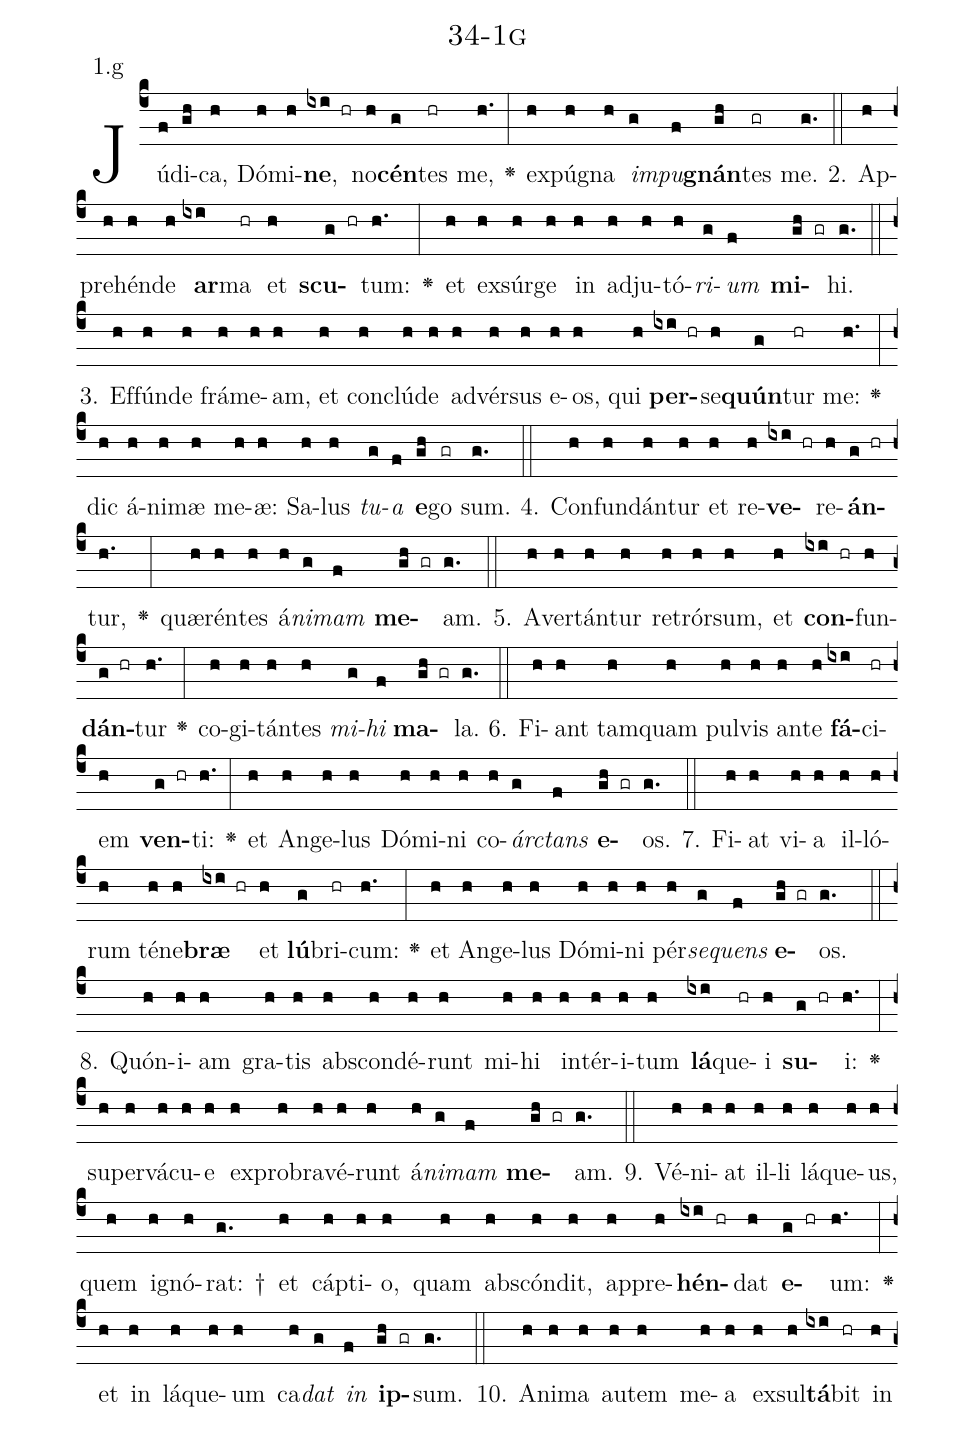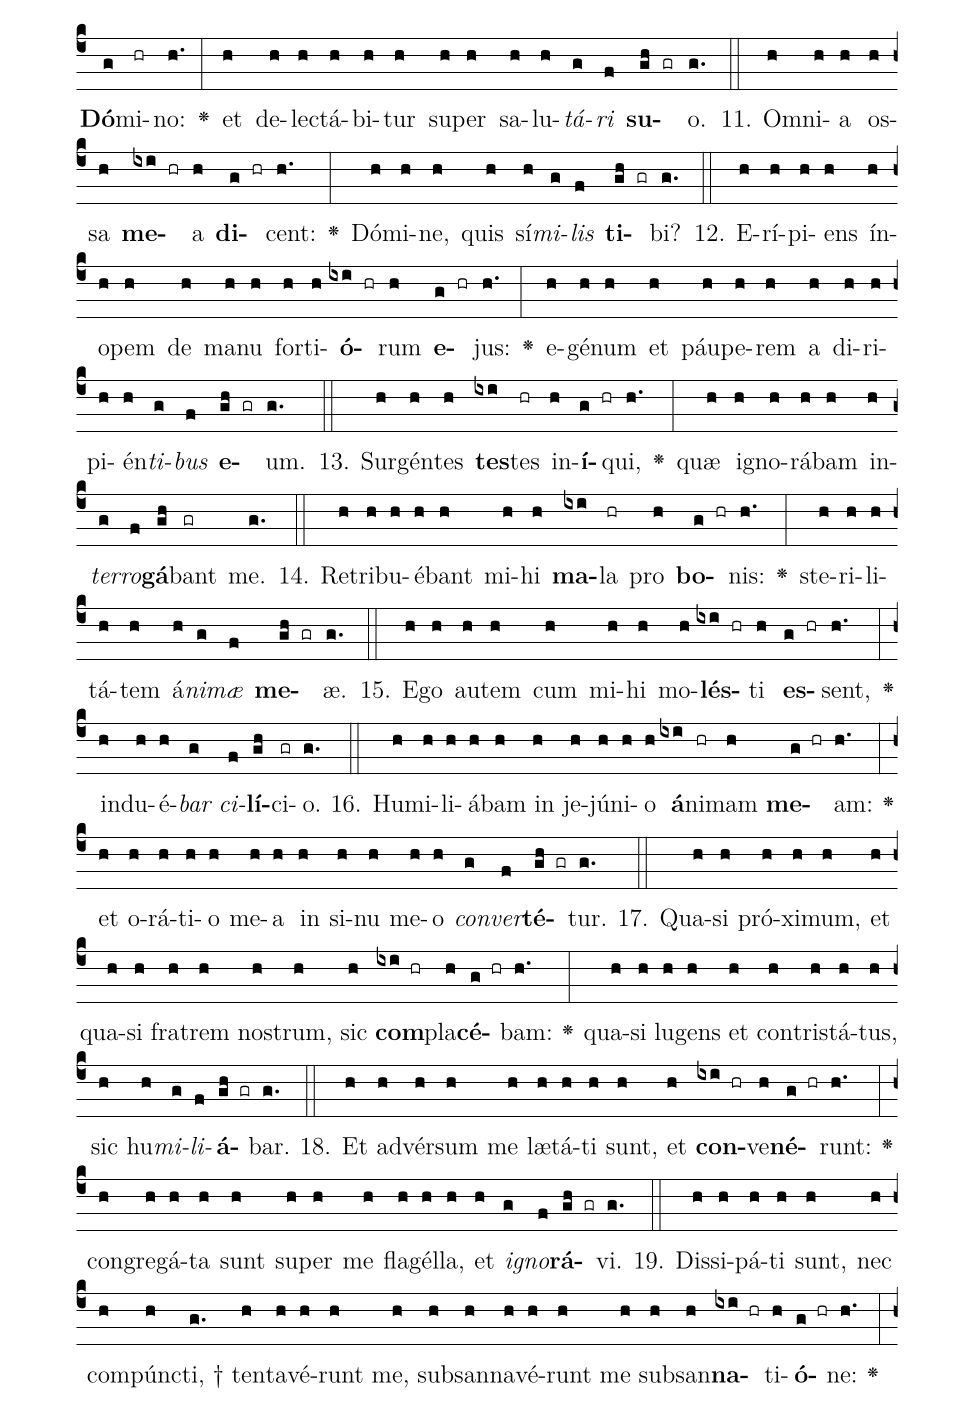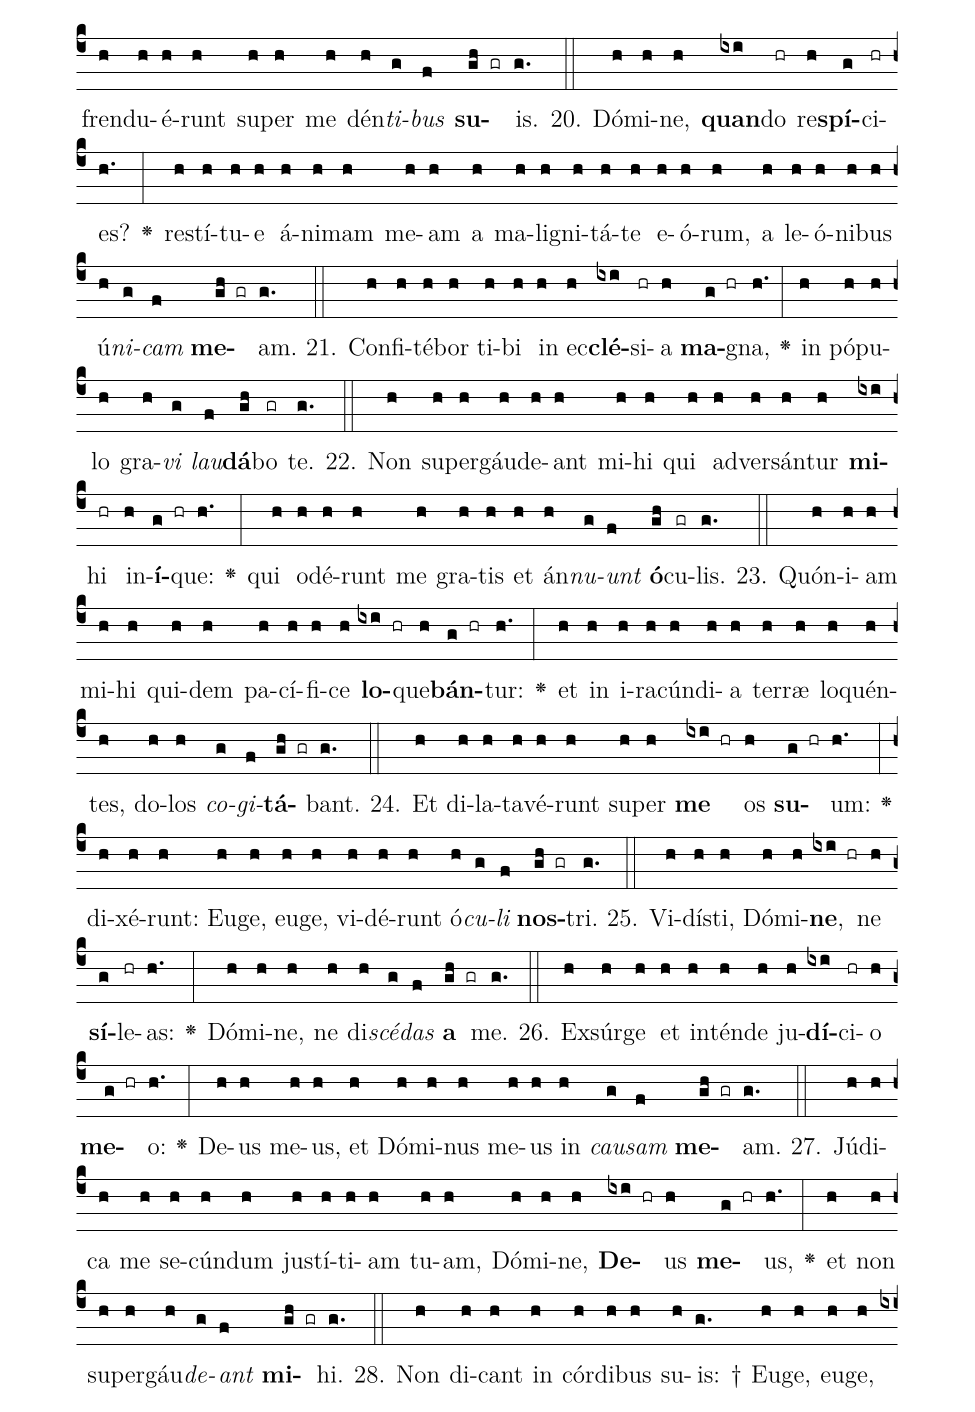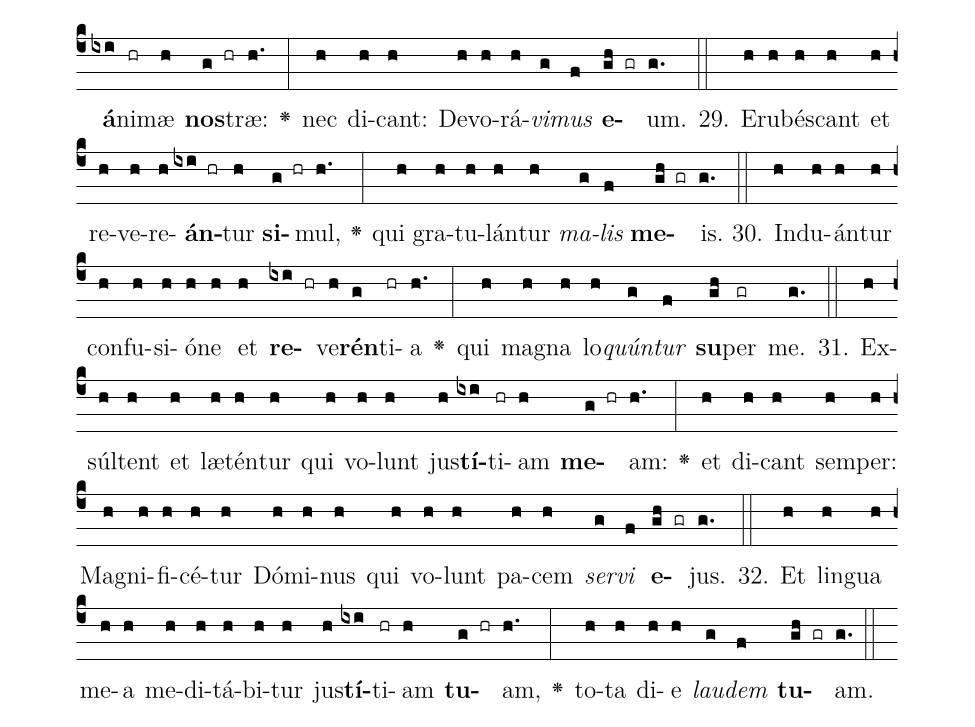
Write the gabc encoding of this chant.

name: 34-1g;
annotation: 1.g;
%%
(c4)Jú(f)di(gh)ca,(h) Dó(h)mi(h)<b>ne</b>,(ixi hr) no(h)<b>cén</b>(g)tes(hr) me,(h.) <v>\greheightstar</v>(:) ex(h)pú(h)gna(h) <i>im</i>(g)<i>pu</i>(f)<b>gnán</b>(gh)tes(gr) me.(g.) (::)
2. Ap(h)pre(h)hén(h)de(h) <b>ar</b>(ixi)ma(hr) et(h) <b>scu</b>(g hr)tum:(h.) <v>\greheightstar</v>(:) et(h) ex(h)súr(h)ge(h) in(h) ad(h)ju(h)tó(h)<i>ri</i>(g)<i>um</i>(f) <b>mi</b>(gh gr)hi.(g.) (::)
3. Ef(h)fún(h)de(h) frá(h)me(h)am,(h) et(h) con(h)clú(h)de(h) ad(h)vér(h)sus(h) e(h)os,(h) qui(h) <b>per</b>(ixi hr)se(h)<b>quún</b>(g)tur(hr) me:(h.) <v>\greheightstar</v>(:) dic(h) á(h)ni(h)mæ(h) me(h)æ:(h) Sa(h)lus(h) <i>tu</i>(g)<i>a</i>(f) <b>e</b>(gh)go(gr) sum.(g.) (::)
4. Con(h)fun(h)dán(h)tur(h) et(h) re(h)<b>ve</b>(ixi hr)re(h)<b>án</b>(g hr)tur,(h.) <v>\greheightstar</v>(:) quæ(h)rén(h)tes(h) á(h)<i>ni</i>(g)<i>mam</i>(f) <b>me</b>(gh gr)am.(g.) (::)
5. A(h)ver(h)tán(h)tur(h) re(h)trór(h)sum,(h) et(h) <b>con</b>(ixi hr)fun(h)<b>dán</b>(g hr)tur(h.) <v>\greheightstar</v>(:) co(h)gi(h)tán(h)tes(h) <i>mi</i>(g)<i>hi</i>(f) <b>ma</b>(gh gr)la.(g.) (::)
6. Fi(h)ant(h) tam(h)quam(h) pul(h)vis(h) an(h)te(h) <b>fá</b>(ixi)ci(hr)em(h) <b>ven</b>(g hr)ti:(h.) <v>\greheightstar</v>(:) et(h) An(h)ge(h)lus(h) Dó(h)mi(h)ni(h) co(h)<i>árc</i>(g)<i>tans</i>(f) <b>e</b>(gh gr)os.(g.) (::)
7. Fi(h)at(h) vi(h)a(h) il(h)ló(h)rum(h) té(h)ne(h)<b>bræ</b>(ixi hr) et(h) <b>lú</b>(g)bri(hr)cum:(h.) <v>\greheightstar</v>(:) et(h) An(h)ge(h)lus(h) Dó(h)mi(h)ni(h) pér(h)<i>se</i>(g)<i>quens</i>(f) <b>e</b>(gh gr)os.(g.) (::)
8. Quón(h)i(h)am(h) gra(h)tis(h) abs(h)con(h)dé(h)runt(h) mi(h)hi(h) in(h)tér(h)i(h)tum(h) <b>lá</b>(ixi)que(hr)i(h) <b>su</b>(g hr)i:(h.) <v>\greheightstar</v>(:) su(h)per(h)vá(h)cu(h)e(h) ex(h)pro(h)bra(h)vé(h)runt(h) á(h)<i>ni</i>(g)<i>mam</i>(f) <b>me</b>(gh gr)am.(g.) (::)
9. Vé(h)ni(h)at(h) il(h)li(h) lá(h)que(h)us,(h) quem(h) i(h)gnó(h)rat: †(g.) et(h) cáp(h)ti(h)o,(h) quam(h) abs(h)cón(h)dit,(h) ap(h)pre(h)<b>hén</b>(ixi hr)dat(h) <b>e</b>(g hr)um:(h.) <v>\greheightstar</v>(:) et(h) in(h) lá(h)que(h)um(h) ca(h)<i>dat</i>(g) <i>in</i>(f) <b>ip</b>(gh gr)sum.(g.) (::)
10. A(h)ni(h)ma(h) au(h)tem(h) me(h)a(h) ex(h)sul(h)<b>tá</b>(ixi)bit(hr) in(h) <b>Dó</b>(g)mi(hr)no:(h.) <v>\greheightstar</v>(:) et(h) de(h)lec(h)tá(h)bi(h)tur(h) su(h)per(h) sa(h)lu(h)<i>tá</i>(g)<i>ri</i>(f) <b>su</b>(gh gr)o.(g.) (::)
11. Om(h)ni(h)a(h) os(h)sa(h) <b>me</b>(ixi hr)a(h) <b>di</b>(g hr)cent:(h.) <v>\greheightstar</v>(:) Dó(h)mi(h)ne,(h) quis(h) sí(h)<i>mi</i>(g)<i>lis</i>(f) <b>ti</b>(gh gr)bi?(g.) (::)
12. E(h)rí(h)pi(h)ens(h) ín(h)o(h)pem(h) de(h) ma(h)nu(h) for(h)ti(h)<b>ó</b>(ixi hr)rum(h) <b>e</b>(g hr)jus:(h.) <v>\greheightstar</v>(:) e(h)gé(h)num(h) et(h) páu(h)pe(h)rem(h) a(h) di(h)ri(h)pi(h)én(h)<i>ti</i>(g)<i>bus</i>(f) <b>e</b>(gh gr)um.(g.) (::)
13. Sur(h)gén(h)tes(h) <b>tes</b>(ixi)tes(hr) in(h)<b>í</b>(g hr)qui,(h.) <v>\greheightstar</v>(:) quæ(h) i(h)gno(h)rá(h)bam(h) in(h)<i>ter</i>(g)<i>ro</i>(f)<b>gá</b>(gh)bant(gr) me.(g.) (::)
14. Re(h)tri(h)bu(h)é(h)bant(h) mi(h)hi(h) <b>ma</b>(ixi)la(hr) pro(h) <b>bo</b>(g hr)nis:(h.) <v>\greheightstar</v>(:) ste(h)ri(h)li(h)tá(h)tem(h) á(h)<i>ni</i>(g)<i>mæ</i>(f) <b>me</b>(gh gr)æ.(g.) (::)
15. E(h)go(h) au(h)tem(h) cum(h) mi(h)hi(h) mo(h)<b>lés</b>(ixi hr)ti(h) <b>es</b>(g hr)sent,(h.) <v>\greheightstar</v>(:) ind(h)u(h)é(h)<i>bar</i>(g) <i>ci</i>(f)<b>lí</b>(gh)ci(gr)o.(g.) (::)
16. Hu(h)mi(h)li(h)á(h)bam(h) in(h) je(h)jú(h)ni(h)o(h) <b>á</b>(ixi)ni(hr)mam(h) <b>me</b>(g hr)am:(h.) <v>\greheightstar</v>(:) et(h) o(h)rá(h)ti(h)o(h) me(h)a(h) in(h) si(h)nu(h) me(h)o(h) <i>con</i>(g)<i>ver</i>(f)<b>té</b>(gh gr)tur.(g.) (::)
17. Qua(h)si(h) pró(h)xi(h)mum,(h) et(h) qua(h)si(h) fra(h)trem(h) nos(h)trum,(h) sic(h) <b>com</b>(ixi hr)pla(h)<b>cé</b>(g hr)bam:(h.) <v>\greheightstar</v>(:) qua(h)si(h) lu(h)gens(h) et(h) con(h)tris(h)tá(h)tus,(h) sic(h) hu(h)<i>mi</i>(g)<i>li</i>(f)<b>á</b>(gh gr)bar.(g.) (::)
18. Et(h) ad(h)vér(h)sum(h) me(h) læ(h)tá(h)ti(h) sunt,(h) et(h) <b>con</b>(ixi hr)ve(h)<b>né</b>(g hr)runt:(h.) <v>\greheightstar</v>(:) con(h)gre(h)gá(h)ta(h) sunt(h) su(h)per(h) me(h) fla(h)gél(h)la,(h) et(h) <i>i</i>(g)<i>gno</i>(f)<b>rá</b>(gh gr)vi.(g.) (::)
19. Dis(h)si(h)pá(h)ti(h) sunt,(h) nec(h) com(h)púnc(h)ti, †(g.) ten(h)ta(h)vé(h)runt(h) me,(h) sub(h)san(h)na(h)vé(h)runt(h) me(h) sub(h)san(h)<b>na</b>(ixi hr)ti(h)<b>ó</b>(g hr)ne:(h.) <v>\greheightstar</v>(:) fren(h)du(h)é(h)runt(h) su(h)per(h) me(h) dén(h)<i>ti</i>(g)<i>bus</i>(f) <b>su</b>(gh gr)is.(g.) (::)
20. Dó(h)mi(h)ne,(h) <b>quan</b>(ixi)do(hr) re(h)<b>spí</b>(g)ci(hr)es?(h.) <v>\greheightstar</v>(:) re(h)stí(h)tu(h)e(h) á(h)ni(h)mam(h) me(h)am(h) a(h) ma(h)li(h)gni(h)tá(h)te(h) e(h)ó(h)rum,(h) a(h) le(h)ó(h)ni(h)bus(h) ú(h)<i>ni</i>(g)<i>cam</i>(f) <b>me</b>(gh gr)am.(g.) (::)
21. Con(h)fi(h)té(h)bor(h) ti(h)bi(h) in(h) ec(h)<b>clé</b>(ixi)si(hr)a(h) <b>ma</b>(g hr)gna,(h.) <v>\greheightstar</v>(:) in(h) pó(h)pu(h)lo(h) gra(h)<i>vi</i>(g) <i>lau</i>(f)<b>dá</b>(gh)bo(gr) te.(g.) (::)
22. Non(h) su(h)per(h)gáu(h)de(h)ant(h) mi(h)hi(h) qui(h) ad(h)ver(h)sán(h)tur(h) <b>mi</b>(ixi)hi(hr) in(h)<b>í</b>(g hr)que:(h.) <v>\greheightstar</v>(:) qui(h) o(h)dé(h)runt(h) me(h) gra(h)tis(h) et(h) án(h)<i>nu</i>(g)<i>unt</i>(f) <b>ó</b>(gh)cu(gr)lis.(g.) (::)
23. Quón(h)i(h)am(h) mi(h)hi(h) qui(h)dem(h) pa(h)cí(h)fi(h)ce(h) <b>lo</b>(ixi hr)que(h)<b>bán</b>(g hr)tur:(h.) <v>\greheightstar</v>(:) et(h) in(h) i(h)ra(h)cún(h)di(h)a(h) ter(h)ræ(h) lo(h)quén(h)tes,(h) do(h)los(h) <i>co</i>(g)<i>gi</i>(f)<b>tá</b>(gh gr)bant.(g.) (::)
24. Et(h) di(h)la(h)ta(h)vé(h)runt(h) su(h)per(h) <b>me</b>(ixi hr) os(h) <b>su</b>(g hr)um:(h.) <v>\greheightstar</v>(:) di(h)xé(h)runt:(h) Eu(h)ge,(h) eu(h)ge,(h) vi(h)dé(h)runt(h) ó(h)<i>cu</i>(g)<i>li</i>(f) <b>nos</b>(gh gr)tri.(g.) (::)
25. Vi(h)dís(h)ti,(h) Dó(h)mi(h)<b>ne</b>,(ixi hr) ne(h) <b>sí</b>(g)le(hr)as:(h.) <v>\greheightstar</v>(:) Dó(h)mi(h)ne,(h) ne(h) di(h)<i>scé</i>(g)<i>das</i>(f) <b>a</b>(gh gr) me.(g.) (::)
26. Ex(h)súr(h)ge(h) et(h) in(h)tén(h)de(h) ju(h)<b>dí</b>(ixi)ci(hr)o(h) <b>me</b>(g hr)o:(h.) <v>\greheightstar</v>(:) De(h)us(h) me(h)us,(h) et(h) Dó(h)mi(h)nus(h) me(h)us(h) in(h) <i>cau</i>(g)<i>sam</i>(f) <b>me</b>(gh gr)am.(g.) (::)
27. Jú(h)di(h)ca(h) me(h) se(h)cún(h)dum(h) jus(h)tí(h)ti(h)am(h) tu(h)am,(h) Dó(h)mi(h)ne,(h) <b>De</b>(ixi hr)us(h) <b>me</b>(g hr)us,(h.) <v>\greheightstar</v>(:) et(h) non(h) su(h)per(h)gáu(h)<i>de</i>(g)<i>ant</i>(f) <b>mi</b>(gh gr)hi.(g.) (::)
28. Non(h) di(h)cant(h) in(h) cór(h)di(h)bus(h) su(h)is: †(g.) Eu(h)ge,(h) eu(h)ge,(h) <b>á</b>(ixi)ni(hr)mæ(h) <b>nos</b>(g hr)træ:(h.) <v>\greheightstar</v>(:) nec(h) di(h)cant:(h) De(h)vo(h)rá(h)<i>vi</i>(g)<i>mus</i>(f) <b>e</b>(gh gr)um.(g.) (::)
29. E(h)ru(h)bés(h)cant(h) et(h) re(h)ve(h)re(h)<b>án</b>(ixi hr)tur(h) <b>si</b>(g hr)mul,(h.) <v>\greheightstar</v>(:) qui(h) gra(h)tu(h)lán(h)tur(h) <i>ma</i>(g)<i>lis</i>(f) <b>me</b>(gh gr)is.(g.) (::)
30. Ind(h)u(h)án(h)tur(h) con(h)fu(h)si(h)ó(h)ne(h) et(h) <b>re</b>(ixi hr)ve(h)<b>rén</b>(g)ti(hr)a(h.) <v>\greheightstar</v>(:) qui(h) ma(h)gna(h) lo(h)<i>quún</i>(g)<i>tur</i>(f) <b>su</b>(gh)per(gr) me.(g.) (::)
31. Ex(h)súl(h)tent(h) et(h) læ(h)tén(h)tur(h) qui(h) vo(h)lunt(h) jus(h)<b>tí</b>(ixi)ti(hr)am(h) <b>me</b>(g hr)am:(h.) <v>\greheightstar</v>(:) et(h) di(h)cant(h) sem(h)per:(h) Ma(h)gni(h)fi(h)cé(h)tur(h) Dó(h)mi(h)nus(h) qui(h) vo(h)lunt(h) pa(h)cem(h) <i>ser</i>(g)<i>vi</i>(f) <b>e</b>(gh gr)jus.(g.) (::)
32. Et(h) lin(h)gua(h) me(h)a(h) me(h)di(h)tá(h)bi(h)tur(h) jus(h)<b>tí</b>(ixi)ti(hr)am(h) <b>tu</b>(g hr)am,(h.) <v>\greheightstar</v>(:) to(h)ta(h) di(h)e(h) <i>lau</i>(g)<i>dem</i>(f) <b>tu</b>(gh gr)am.(g.) (::)
